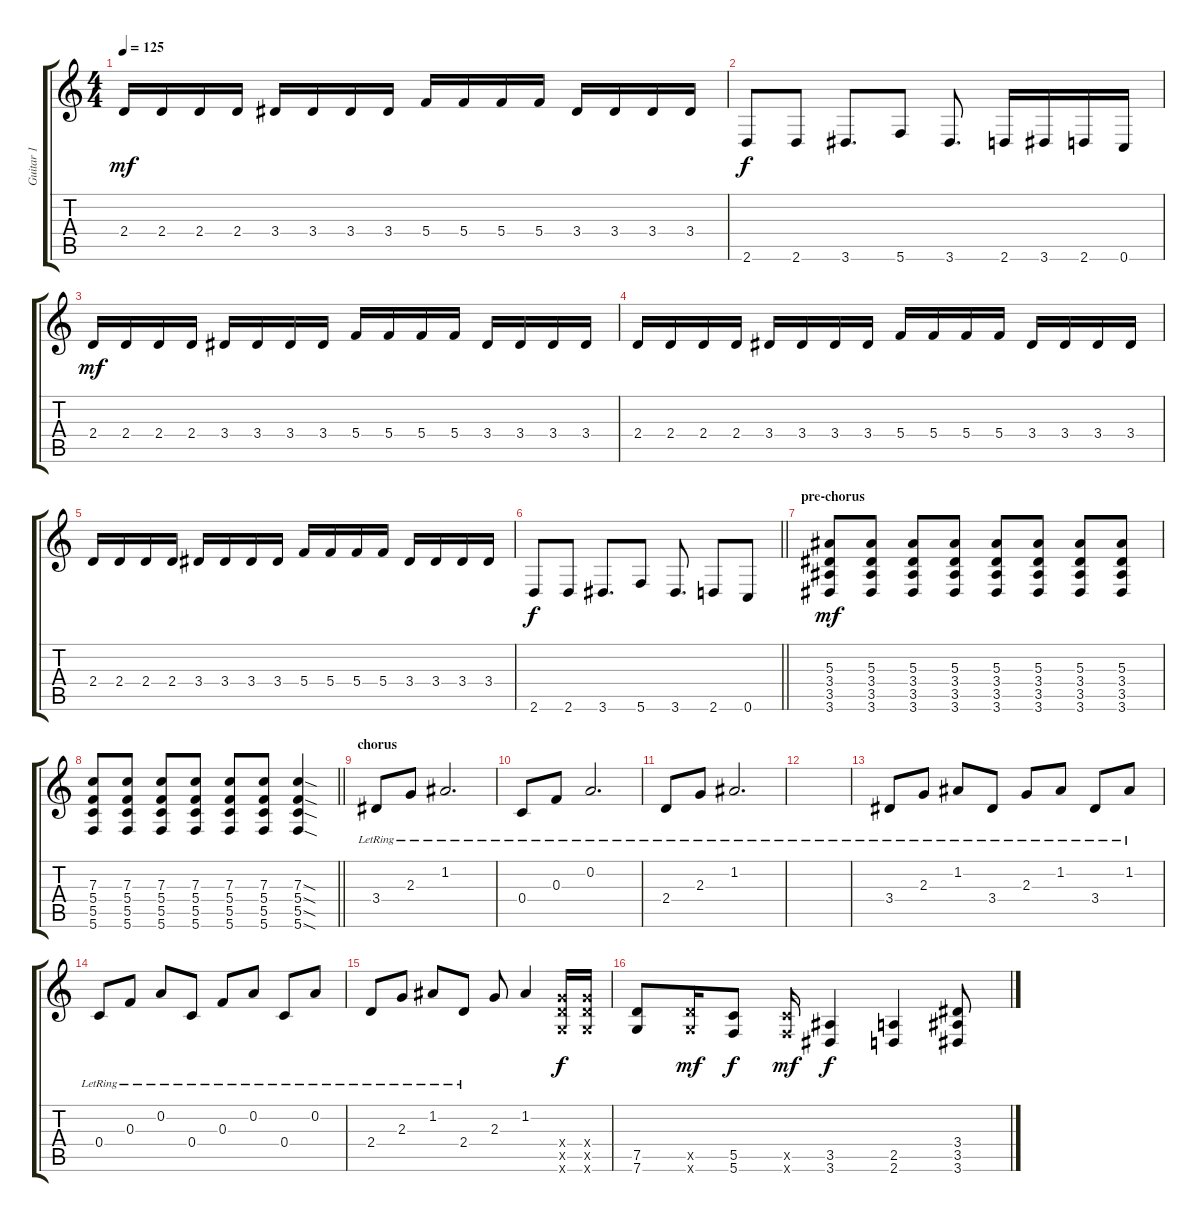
\track ("Guitar 1" "Guitar 1") {instrument distortionguitar}
\staff {score tabs}
\tuning (D4 A3 F3 C3 G2 C2) {hide}
\ts (4 4)
\tempo 125
\clef g2
\ks c
2.4.16{dy mf} 2.4.16 2.4.16 2.4.16 3.4.16 3.4.16 3.4.16 3.4.16 5.4.16 5.4.16 5.4.16 5.4.16 3.4.16 3.4.16 3.4.16 3.4.16 |
2.6.8{dy f} 2.6.8 3.6.8{d} 5.6.8 3.6.8{d} 2.6.16 3.6.16 2.6.16 0.6.16 |
2.4.16{dy mf} 2.4.16 2.4.16 2.4.16 3.4.16 3.4.16 3.4.16 3.4.16 5.4.16 5.4.16 5.4.16 5.4.16 3.4.16 3.4.16 3.4.16 3.4.16 |
2.4.16 2.4.16 2.4.16 2.4.16 3.4.16 3.4.16 3.4.16 3.4.16 5.4.16 5.4.16 5.4.16 5.4.16 3.4.16 3.4.16 3.4.16 3.4.16 |
2.4.16 2.4.16 2.4.16 2.4.16 3.4.16 3.4.16 3.4.16 3.4.16 5.4.16 5.4.16 5.4.16 5.4.16 3.4.16 3.4.16 3.4.16 3.4.16 |
\barLineRight lightlight
2.6.8{dy f} 2.6.8 3.6.8{d} 5.6.8 3.6.8{d} 2.6.8 0.6.8 |
\section ("" "pre-chorus")
(5.3 3.4 3.5 3.6).8{dy mf} (5.3 3.4 3.5 3.6).8 (5.3 3.4 3.5 3.6).8 (5.3 3.4 3.5 3.6).8 (5.3 3.4 3.5 3.6).8 (5.3 3.4 3.5 3.6).8 (5.3 3.4 3.5 3.6).8 (5.3 3.4 3.5 3.6).8 |
\barLineRight lightlight
(7.3 5.4 5.5 5.6).8 (7.3 5.4 5.5 5.6).8 (7.3 5.4 5.5 5.6).8 (7.3 5.4 5.5 5.6).8 (7.3 5.4 5.5 5.6).8 (7.3 5.4 5.5 5.6).8 (7.3{sod} 5.4{sod} 5.5{sod} 5.6{sod}).4 |
\section ("" "chorus")
3.4{lr}.8{volume 16 instrument acousticguitarsteel} 2.3{lr}.8 1.2{lr}.2{d} |
0.4{lr}.8 0.3{lr}.8 0.2{lr}.2{d} |
2.4{lr}.8 2.3{lr}.8 1.2{lr}.2{d} |
|
3.4{lr}.8 2.3{lr}.8 1.2{lr}.8 3.4{lr}.8 2.3{lr}.8 1.2{lr}.8 3.4{lr}.8 1.2{lr}.8 |
0.4{lr}.8 0.3{lr}.8 0.2{lr}.8 0.4{lr}.8 0.3{lr}.8 0.2{lr}.8 0.4{lr}.8 0.2{lr}.8 |
2.4{lr}.8 2.3{lr}.8 1.2{lr}.8 2.4{lr}.8 2.3.8 1.2.4 (7.4{x} 7.5{x} 7.6{x}).16{dy f volume 12 instrument distortionguitar} (7.4{x} 7.5{x} 7.6{x}).16 |
(7.5 7.6).8 (7.5{x} 7.6{x}).16{dy mf} (5.5 5.6).8{dy f} (5.5{x} 5.6{x}).16{dy mf} (3.5 3.6).4{dy f} (2.5 2.6).4 (3.4 3.5 3.6).8
